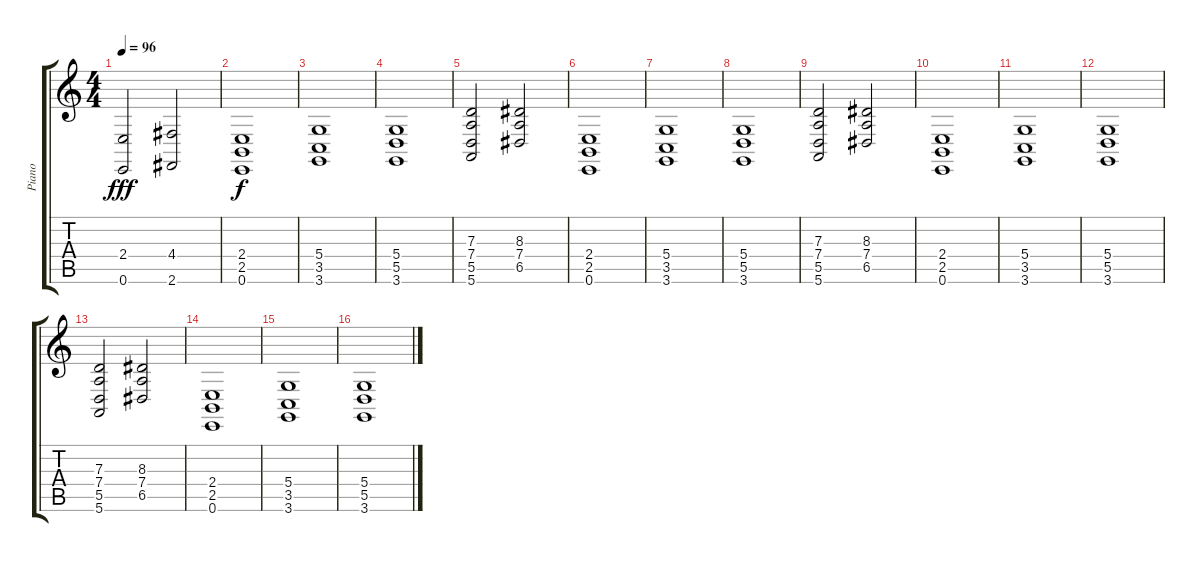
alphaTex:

\track ("Piano" "Piano") {instrument acousticgrandpiano}
\staff {score tabs}
\tuning (E4 B3 G3 D3 A2 E2) {hide}
\ts (4 4)
\tempo 96
\clef g2
\ks c
(2.4 0.6).2{dy fff} (4.4 2.6).2 |
(2.4 2.5 0.6).1{dy f} |
(5.4 3.5 3.6).1 |
(5.4 5.5 3.6).1 |
(7.3 7.4 5.5 5.6).2 (8.3 7.4 6.5).2 |
(2.4 2.5 0.6).1 |
(5.4 3.5 3.6).1 |
(5.4 5.5 3.6).1 |
(7.3 7.4 5.5 5.6).2 (8.3 7.4 6.5).2 |
(2.4 2.5 0.6).1 |
(5.4 3.5 3.6).1 |
(5.4 5.5 3.6).1 |
(7.3 7.4 5.5 5.6).2 (8.3 7.4 6.5).2 |
(2.4 2.5 0.6).1 |
(5.4 3.5 3.6).1 |
(5.4 5.5 3.6).1
